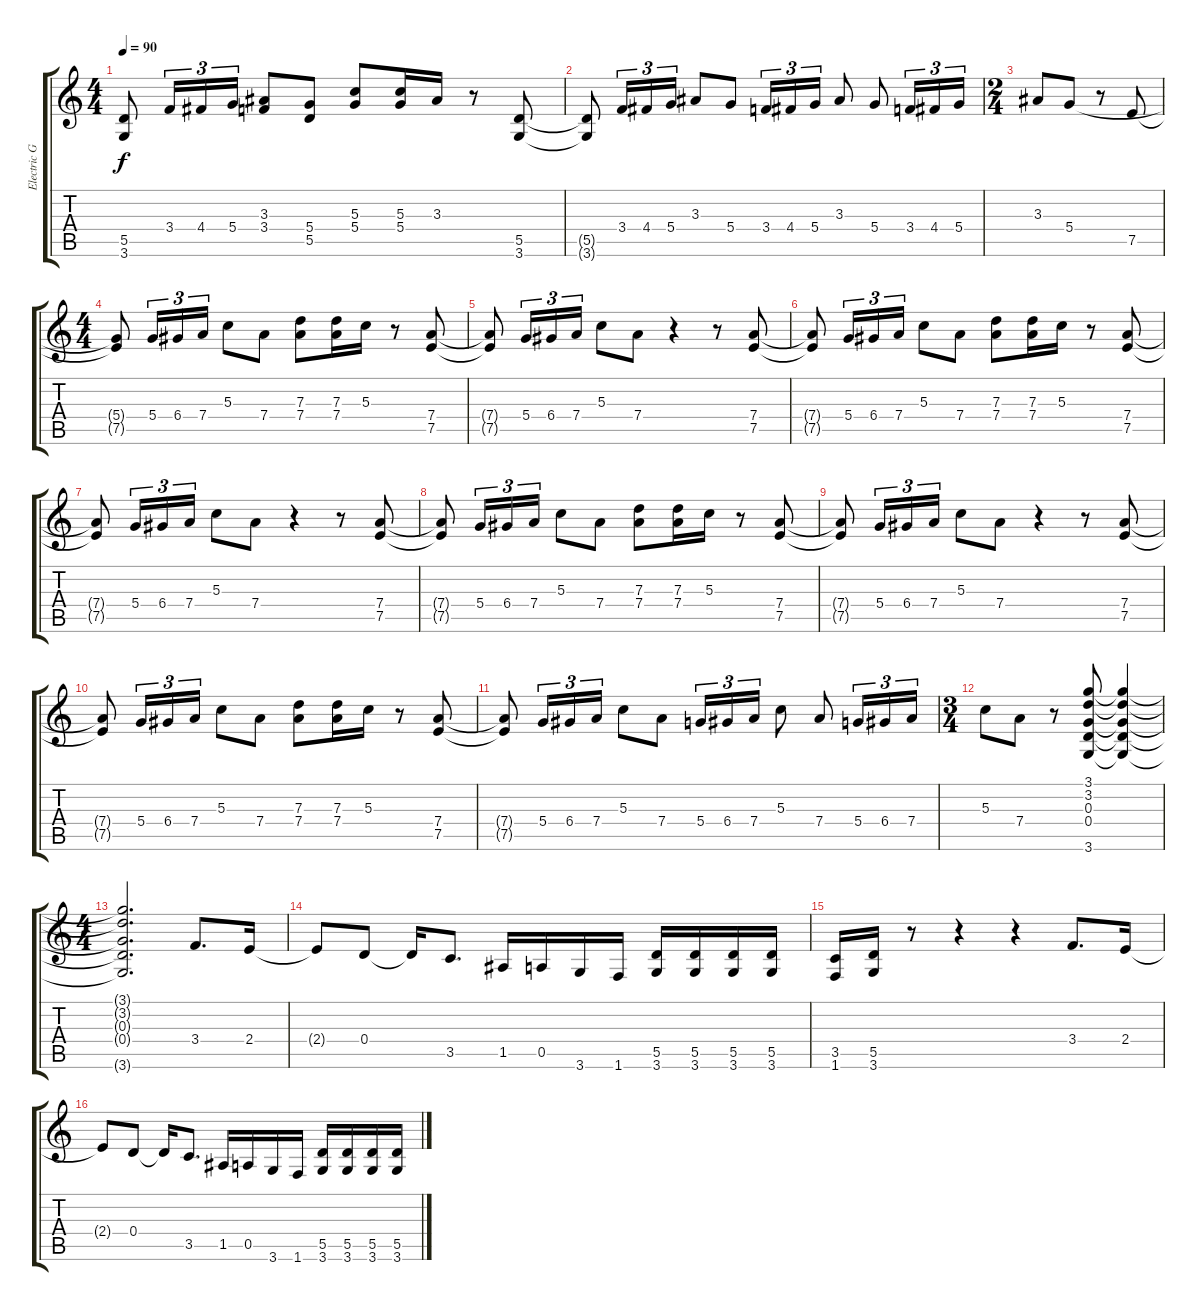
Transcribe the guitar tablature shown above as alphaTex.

\track ("Electric Guitar IV (Backing)" "Electric G") {instrument distortionguitar}
\staff {score tabs}
\tuning (E4 B3 G3 D3 A2 E2) {hide}
\ts (4 4)
\tempo 90
\clef g2
\ks c
(5.5{t} 3.6{t}).8{dy f} 3.4.16{tu (3 2)} 4.4.16{tu (3 2)} 5.4.16{tu (3 2)} (3.3 3.4).8 (5.4 5.5).8 (5.3 5.4).8 (5.3 5.4).16 3.3.16 r.8 (5.5 3.6).8 |
(5.5{t} 3.6{t}).8 3.4.16{tu (3 2)} 4.4.16{tu (3 2)} 5.4.16{tu (3 2)} 3.3.8 5.4.8 3.4.16{tu (3 2)} 4.4.16{tu (3 2)} 5.4.16{tu (3 2)} 3.3.8 5.4.8 3.4.16{tu (3 2)} 4.4.16{tu (3 2)} 5.4.16{tu (3 2)} |
\ts (2 4)
3.3.8 5.4.8 r.8 7.5.8 |
\ts (4 4)
(5.4{t} 7.5{t}).8 5.4.16{tu (3 2)} 6.4.16{tu (3 2)} 7.4.16{tu (3 2)} 5.3.8 7.4.8 (7.3 7.4).8 (7.3 7.4).16 5.3.16 r.8 (7.4 7.5).8 |
(7.4{t} 7.5{t}).8 5.4.16{tu (3 2)} 6.4.16{tu (3 2)} 7.4.16{tu (3 2)} 5.3.8 7.4.8 r.4 r.8 (7.4 7.5).8 |
(7.4{t} 7.5{t}).8 5.4.16{tu (3 2)} 6.4.16{tu (3 2)} 7.4.16{tu (3 2)} 5.3.8 7.4.8 (7.3 7.4).8 (7.3 7.4).16 5.3.16 r.8 (7.4 7.5).8 |
(7.4{t} 7.5{t}).8 5.4.16{tu (3 2)} 6.4.16{tu (3 2)} 7.4.16{tu (3 2)} 5.3.8 7.4.8 r.4 r.8 (7.4 7.5).8 |
(7.4{t} 7.5{t}).8 5.4.16{tu (3 2)} 6.4.16{tu (3 2)} 7.4.16{tu (3 2)} 5.3.8 7.4.8 (7.3 7.4).8 (7.3 7.4).16 5.3.16 r.8 (7.4 7.5).8 |
(7.4{t} 7.5{t}).8 5.4.16{tu (3 2)} 6.4.16{tu (3 2)} 7.4.16{tu (3 2)} 5.3.8 7.4.8 r.4 r.8 (7.4 7.5).8 |
(7.4{t} 7.5{t}).8 5.4.16{tu (3 2)} 6.4.16{tu (3 2)} 7.4.16{tu (3 2)} 5.3.8 7.4.8 (7.3 7.4).8 (7.3 7.4).16 5.3.16 r.8 (7.4 7.5).8 |
(7.4{t} 7.5{t}).8 5.4.16{tu (3 2)} 6.4.16{tu (3 2)} 7.4.16{tu (3 2)} 5.3.8 7.4.8 5.4.16{tu (3 2)} 6.4.16{tu (3 2)} 7.4.16{tu (3 2)} 5.3.8 7.4.8 5.4.16{tu (3 2)} 6.4.16{tu (3 2)} 7.4.16{tu (3 2)} |
\ts (3 4)
5.3.8 7.4.8 r.8 (3.1 3.2 0.3 0.4 3.6).8 (3.1{t} 3.2{t} 0.3{t} 0.4{t} 3.6{t}).4 |
\ts (4 4)
(3.1{t} 3.2{t} 0.3{t} 0.4{t} 3.6{t}).2{d} 3.4.8{d} 2.4.16 |
2.4{t}.8 0.4.8 0.4{t}.16 3.5.8{d} 1.5.16 0.5.16 3.6.16 1.6.16 (5.5 3.6).16 (5.5 3.6).16 (5.5 3.6).16 (5.5 3.6).16 |
(3.5 1.6).16 (5.5 3.6).16 r.8 r.4 r.4 3.4.8{d} 2.4.16 |
2.4{t}.8 0.4.8 0.4{t}.16 3.5.8{d} 1.5.16 0.5.16 3.6.16 1.6.16 (5.5 3.6).16 (5.5 3.6).16 (5.5 3.6).16 (5.5 3.6).16
